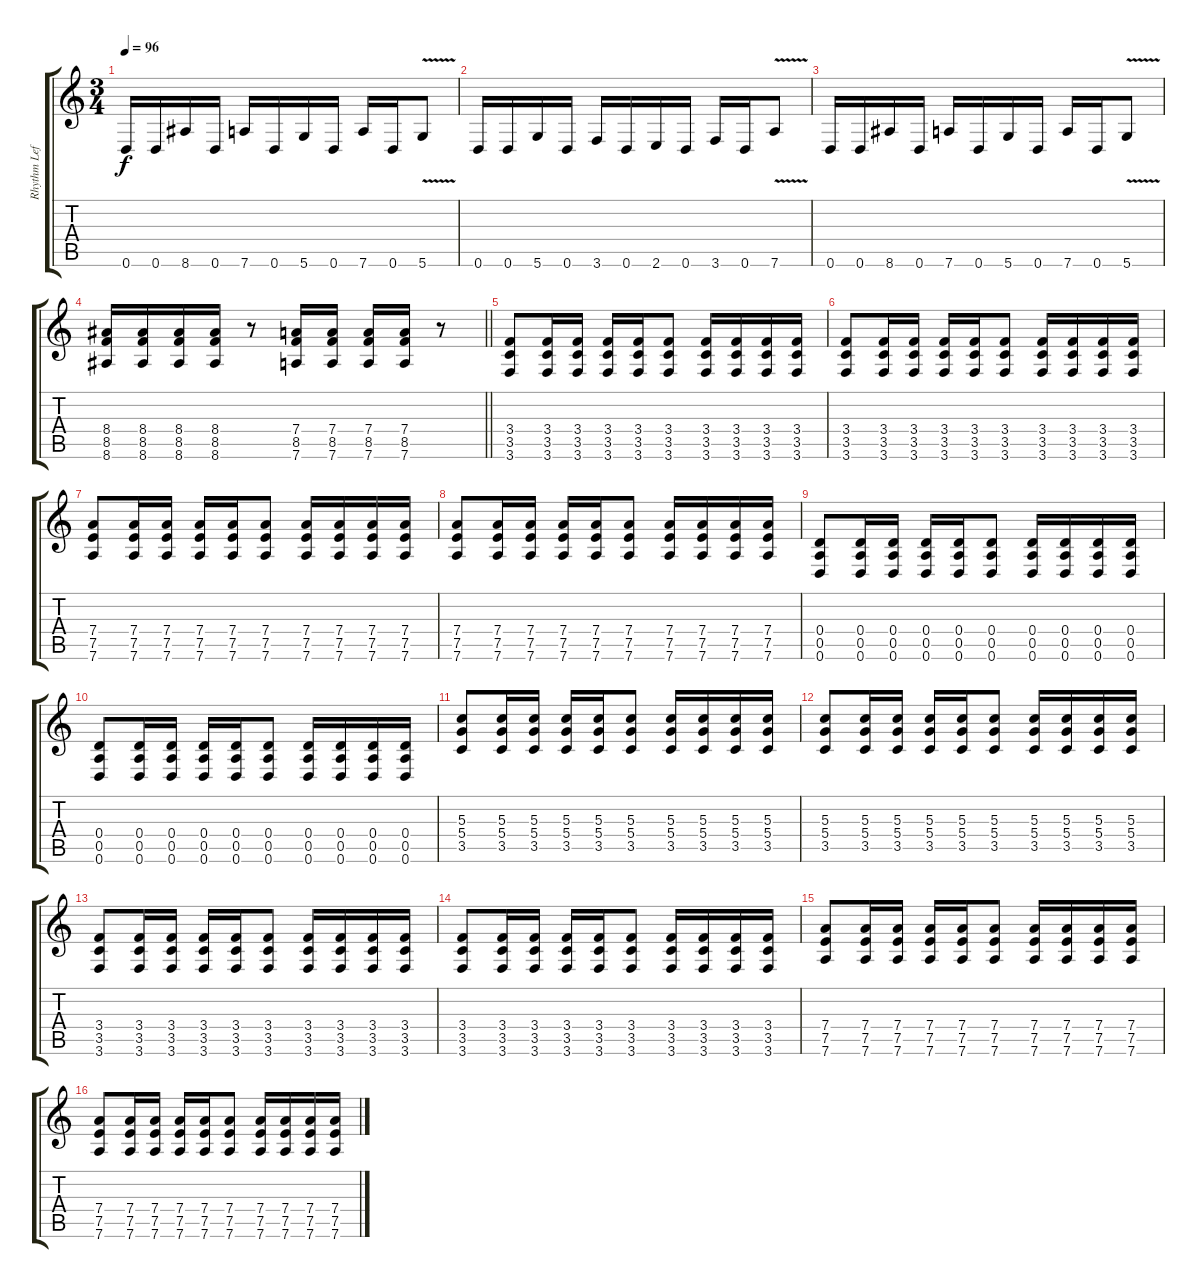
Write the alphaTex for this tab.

\track ("Rhythm Left" "Rhythm Lef") {instrument distortionguitar}
\staff {score tabs}
\tuning (E4 B3 G3 D3 A2 D2) {hide}
\ts (3 4)
\tempo 96
\clef g2
\ks c
0.6.16{dy f volume 16} 0.6.16 8.6.16 0.6.16 7.6.16 0.6.16 5.6.16 0.6.16 7.6.16 0.6.16 5.6{v}.8 |
0.6.16 0.6.16 5.6.16 0.6.16 3.6.16 0.6.16 2.6.16 0.6.16 3.6.16 0.6.16 7.6{v}.8 |
0.6.16 0.6.16 8.6.16 0.6.16 7.6.16 0.6.16 5.6.16 0.6.16 7.6.16 0.6.16 5.6{v}.8 |
\barLineRight lightlight
(8.4 8.5 8.6).16 (8.4 8.5 8.6).16 (8.4 8.5 8.6).16 (8.4 8.5 8.6).16 r.8 (7.4 8.5 7.6).16 (7.4 8.5 7.6).16 (7.4 8.5 7.6).16 (7.4 8.5 7.6).16 r.8 |
(3.4 3.5 3.6).8{volume 13} (3.4 3.5 3.6).16 (3.4 3.5 3.6).16 (3.4 3.5 3.6).16 (3.4 3.5 3.6).16 (3.4 3.5 3.6).8 (3.4 3.5 3.6).16 (3.4 3.5 3.6).16 (3.4 3.5 3.6).16 (3.4 3.5 3.6).16 |
(3.4 3.5 3.6).8 (3.4 3.5 3.6).16 (3.4 3.5 3.6).16 (3.4 3.5 3.6).16 (3.4 3.5 3.6).16 (3.4 3.5 3.6).8 (3.4 3.5 3.6).16 (3.4 3.5 3.6).16 (3.4 3.5 3.6).16 (3.4 3.5 3.6).16 |
(7.4 7.5 7.6).8 (7.4 7.5 7.6).16 (7.4 7.5 7.6).16 (7.4 7.5 7.6).16 (7.4 7.5 7.6).16 (7.4 7.5 7.6).8 (7.4 7.5 7.6).16 (7.4 7.5 7.6).16 (7.4 7.5 7.6).16 (7.4 7.5 7.6).16 |
(7.4 7.5 7.6).8 (7.4 7.5 7.6).16 (7.4 7.5 7.6).16 (7.4 7.5 7.6).16 (7.4 7.5 7.6).16 (7.4 7.5 7.6).8 (7.4 7.5 7.6).16 (7.4 7.5 7.6).16 (7.4 7.5 7.6).16 (7.4 7.5 7.6).16 |
(0.4 0.5 0.6).8 (0.4 0.5 0.6).16 (0.4 0.5 0.6).16 (0.4 0.5 0.6).16 (0.4 0.5 0.6).16 (0.4 0.5 0.6).8 (0.4 0.5 0.6).16 (0.4 0.5 0.6).16 (0.4 0.5 0.6).16 (0.4 0.5 0.6).16 |
(0.4 0.5 0.6).8 (0.4 0.5 0.6).16 (0.4 0.5 0.6).16 (0.4 0.5 0.6).16 (0.4 0.5 0.6).16 (0.4 0.5 0.6).8 (0.4 0.5 0.6).16 (0.4 0.5 0.6).16 (0.4 0.5 0.6).16 (0.4 0.5 0.6).16 |
(5.3 5.4 3.5).8 (5.3 5.4 3.5).16 (5.3 5.4 3.5).16 (5.3 5.4 3.5).16 (5.3 5.4 3.5).16 (5.3 5.4 3.5).8 (5.3 5.4 3.5).16 (5.3 5.4 3.5).16 (5.3 5.4 3.5).16 (5.3 5.4 3.5).16 |
(5.3 5.4 3.5).8 (5.3 5.4 3.5).16 (5.3 5.4 3.5).16 (5.3 5.4 3.5).16 (5.3 5.4 3.5).16 (5.3 5.4 3.5).8 (5.3 5.4 3.5).16 (5.3 5.4 3.5).16 (5.3 5.4 3.5).16 (5.3 5.4 3.5).16 |
(3.4 3.5 3.6).8 (3.4 3.5 3.6).16 (3.4 3.5 3.6).16 (3.4 3.5 3.6).16 (3.4 3.5 3.6).16 (3.4 3.5 3.6).8 (3.4 3.5 3.6).16 (3.4 3.5 3.6).16 (3.4 3.5 3.6).16 (3.4 3.5 3.6).16 |
(3.4 3.5 3.6).8 (3.4 3.5 3.6).16 (3.4 3.5 3.6).16 (3.4 3.5 3.6).16 (3.4 3.5 3.6).16 (3.4 3.5 3.6).8 (3.4 3.5 3.6).16 (3.4 3.5 3.6).16 (3.4 3.5 3.6).16 (3.4 3.5 3.6).16 |
(7.4 7.5 7.6).8 (7.4 7.5 7.6).16 (7.4 7.5 7.6).16 (7.4 7.5 7.6).16 (7.4 7.5 7.6).16 (7.4 7.5 7.6).8 (7.4 7.5 7.6).16 (7.4 7.5 7.6).16 (7.4 7.5 7.6).16 (7.4 7.5 7.6).16 |
(7.4 7.5 7.6).8 (7.4 7.5 7.6).16 (7.4 7.5 7.6).16 (7.4 7.5 7.6).16 (7.4 7.5 7.6).16 (7.4 7.5 7.6).8 (7.4 7.5 7.6).16 (7.4 7.5 7.6).16 (7.4 7.5 7.6).16 (7.4 7.5 7.6).16
